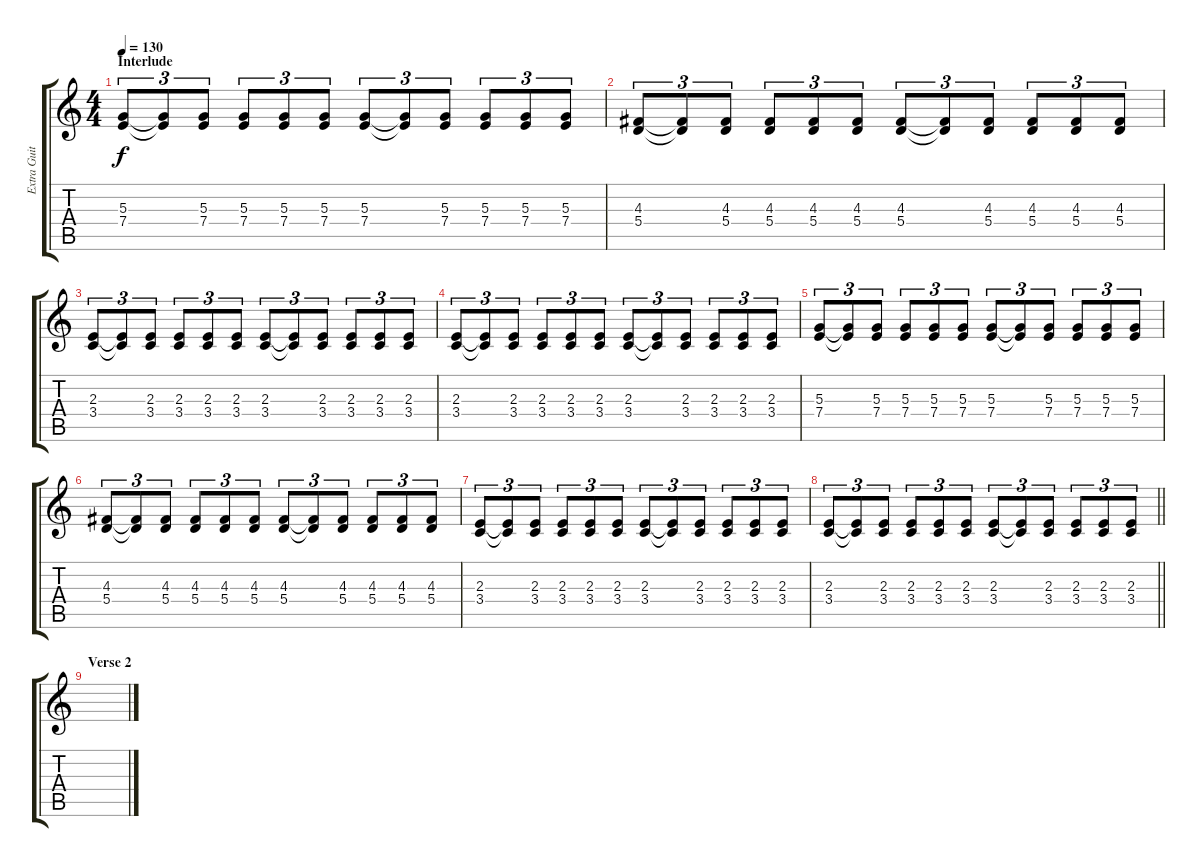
\track ("Extra Guitar" "Extra Guit") {instrument distortionguitar}
\staff {score tabs}
\tuning (B3 Gb3 D3 A2 E2 B1) {hide}
\ts (4 4)
\section ("" "Interlude")
\tempo 130
\clef g2
\ks c
(5.3 7.4).8{tu (3 2) dy f} (5.3{t} 7.4{t}).8{tu (3 2)} (5.3 7.4).8{tu (3 2)} (5.3 7.4).8{tu (3 2)} (5.3 7.4).8{tu (3 2)} (5.3 7.4).8{tu (3 2)} (5.3 7.4).8{tu (3 2)} (5.3{t} 7.4{t}).8{tu (3 2)} (5.3 7.4).8{tu (3 2)} (5.3 7.4).8{tu (3 2)} (5.3 7.4).8{tu (3 2)} (5.3 7.4).8{tu (3 2)} |
(4.3 5.4).8{tu (3 2)} (4.3{t} 5.4{t}).8{tu (3 2)} (4.3 5.4).8{tu (3 2)} (4.3 5.4).8{tu (3 2)} (4.3 5.4).8{tu (3 2)} (4.3 5.4).8{tu (3 2)} (4.3 5.4).8{tu (3 2)} (4.3{t} 5.4{t}).8{tu (3 2)} (4.3 5.4).8{tu (3 2)} (4.3 5.4).8{tu (3 2)} (4.3 5.4).8{tu (3 2)} (4.3 5.4).8{tu (3 2)} |
(2.3 3.4).8{tu (3 2)} (2.3{t} 3.4{t}).8{tu (3 2)} (2.3 3.4).8{tu (3 2)} (2.3 3.4).8{tu (3 2)} (2.3 3.4).8{tu (3 2)} (2.3 3.4).8{tu (3 2)} (2.3 3.4).8{tu (3 2)} (2.3{t} 3.4{t}).8{tu (3 2)} (2.3 3.4).8{tu (3 2)} (2.3 3.4).8{tu (3 2)} (2.3 3.4).8{tu (3 2)} (2.3 3.4).8{tu (3 2)} |
(2.3 3.4).8{tu (3 2)} (2.3{t} 3.4{t}).8{tu (3 2)} (2.3 3.4).8{tu (3 2)} (2.3 3.4).8{tu (3 2)} (2.3 3.4).8{tu (3 2)} (2.3 3.4).8{tu (3 2)} (2.3 3.4).8{tu (3 2)} (2.3{t} 3.4{t}).8{tu (3 2)} (2.3 3.4).8{tu (3 2)} (2.3 3.4).8{tu (3 2)} (2.3 3.4).8{tu (3 2)} (2.3 3.4).8{tu (3 2)} |
(5.3 7.4).8{tu (3 2)} (5.3{t} 7.4{t}).8{tu (3 2)} (5.3 7.4).8{tu (3 2)} (5.3 7.4).8{tu (3 2)} (5.3 7.4).8{tu (3 2)} (5.3 7.4).8{tu (3 2)} (5.3 7.4).8{tu (3 2)} (5.3{t} 7.4{t}).8{tu (3 2)} (5.3 7.4).8{tu (3 2)} (5.3 7.4).8{tu (3 2)} (5.3 7.4).8{tu (3 2)} (5.3 7.4).8{tu (3 2)} |
(4.3 5.4).8{tu (3 2)} (4.3{t} 5.4{t}).8{tu (3 2)} (4.3 5.4).8{tu (3 2)} (4.3 5.4).8{tu (3 2)} (4.3 5.4).8{tu (3 2)} (4.3 5.4).8{tu (3 2)} (4.3 5.4).8{tu (3 2)} (4.3{t} 5.4{t}).8{tu (3 2)} (4.3 5.4).8{tu (3 2)} (4.3 5.4).8{tu (3 2)} (4.3 5.4).8{tu (3 2)} (4.3 5.4).8{tu (3 2)} |
(2.3 3.4).8{tu (3 2)} (2.3{t} 3.4{t}).8{tu (3 2)} (2.3 3.4).8{tu (3 2)} (2.3 3.4).8{tu (3 2)} (2.3 3.4).8{tu (3 2)} (2.3 3.4).8{tu (3 2)} (2.3 3.4).8{tu (3 2)} (2.3{t} 3.4{t}).8{tu (3 2)} (2.3 3.4).8{tu (3 2)} (2.3 3.4).8{tu (3 2)} (2.3 3.4).8{tu (3 2)} (2.3 3.4).8{tu (3 2)} |
\barLineRight lightlight
(2.3 3.4).8{tu (3 2)} (2.3{t} 3.4{t}).8{tu (3 2)} (2.3 3.4).8{tu (3 2)} (2.3 3.4).8{tu (3 2)} (2.3 3.4).8{tu (3 2)} (2.3 3.4).8{tu (3 2)} (2.3 3.4).8{tu (3 2)} (2.3{t} 3.4{t}).8{tu (3 2)} (2.3 3.4).8{tu (3 2)} (2.3 3.4).8{tu (3 2)} (2.3 3.4).8{tu (3 2)} (2.3 3.4).8{tu (3 2)} |
\section ("" "Verse 2")
